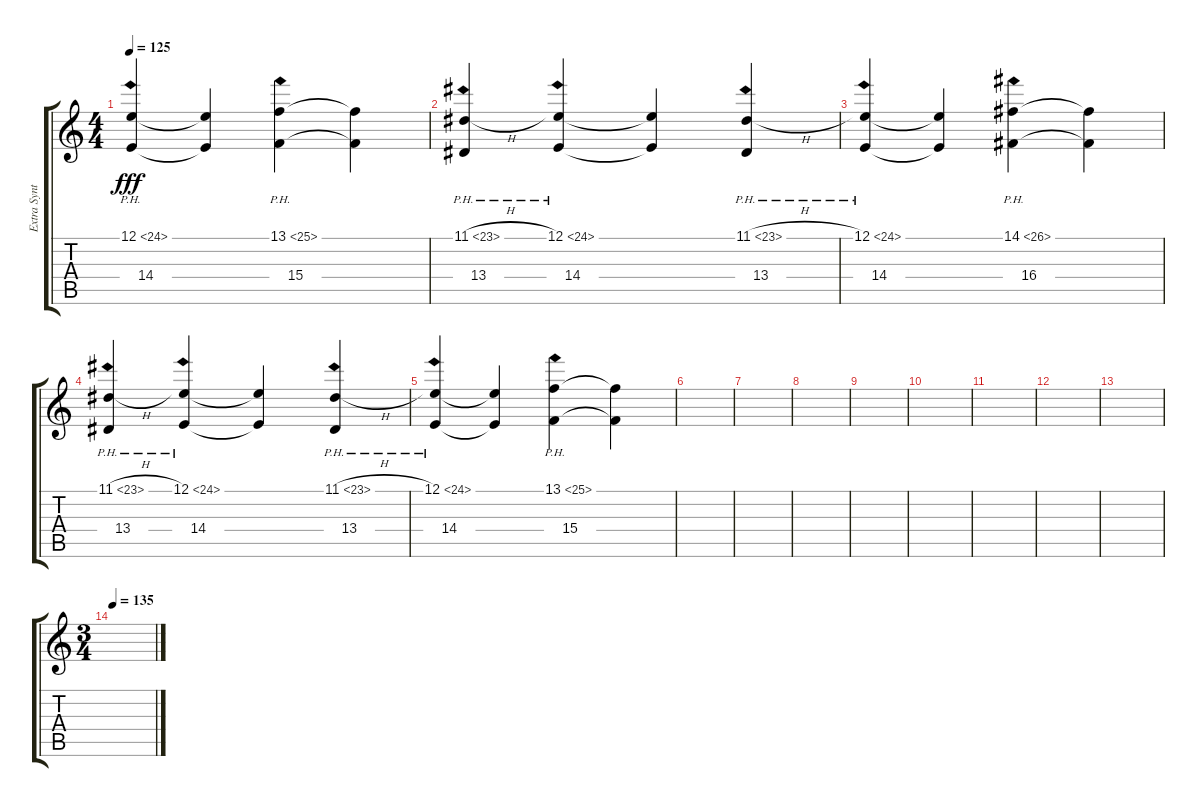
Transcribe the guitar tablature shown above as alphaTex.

\track ("Extra Synth" "Extra Synt") {instrument pad4choir}
\staff {score tabs}
\tuning (E4 B3 G3 D3 A2 E2) {hide}
\ts (4 4)
\tempo 125
\clef g2
\ks c
(12.1{ph 12} 14.4).4{dy fff} (12.1{t} 14.4{t}).4 (13.1{ph 12} 15.4).4 (13.1{t} 15.4{t}).4 |
(11.1{ph 12 h} 13.4).4 (12.1{ph 12} 14.4).4 (12.1{t} 14.4{t}).4 (11.1{ph 12 h} 13.4).4 |
(12.1{ph 12} 14.4).4 (12.1{t} 14.4{t}).4 (14.1{ph 12} 16.4).4 (14.1{t} 16.4{t}).4 |
(11.1{ph 12 h} 13.4).4 (12.1{ph 12} 14.4).4 (12.1{t} 14.4{t}).4 (11.1{ph 12 h} 13.4).4 |
(12.1{ph 12} 14.4).4 (12.1{t} 14.4{t}).4 (13.1{ph 12} 15.4).4 (13.1{t} 15.4{t}).4 |
|
|
|
|
|
|
|
|
\ts (3 4)
\tempo 135
